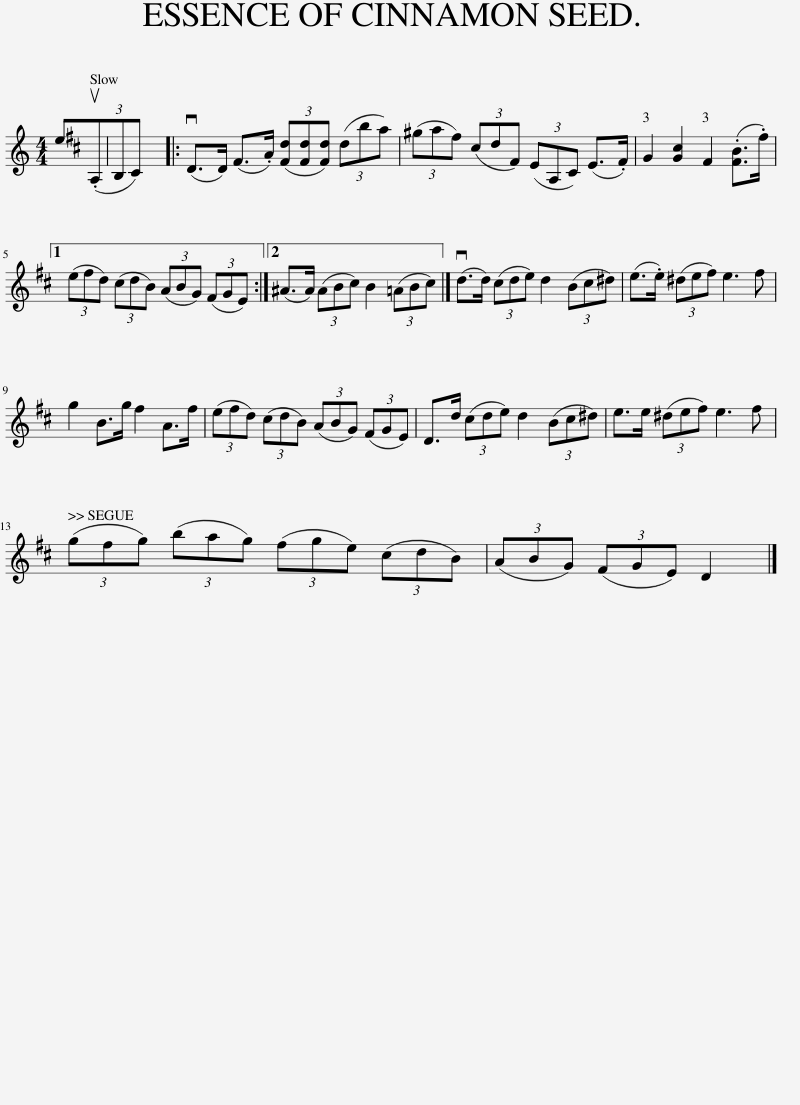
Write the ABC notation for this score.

X:1
L:1/8
M:4/4
I:linebreak $
K:C
V:1 treble
V:1
 e(3(.uA,B,^C) |: (vD>D) (^F>.A) (3([Fd][Fd][Fd]) (3(dba) | (3(^ga^f) (3(^cd^F) (3(EA,^C) (E>.F) | G2 [G^c]2 ^F2 (.[FB]>.^f) |1$ (3(e^fd) (3(^cdB) (3(ABG) (3(^FGE) :|2 %5
 (^A>A) (3(AB^c) B2 (3(=ABc) |] (vd>d) (3(^cde) d2 (3(Bc^d) | (e>.e) (3(^de^f) e3 f |$ g2 B>g ^f2 A>f | (3(e^fd) (3(^cdB) (3(ABG) (3(^FGE) | %10
 D>d (3(^cde) d2 (3(Bc^d) | e>e (3(^de^f) e3 f |$ (3(g^fg) (3(bag) (3(fge) (3(^cdB) | (3(ABG) (3(^FGE) D2 |] %14
